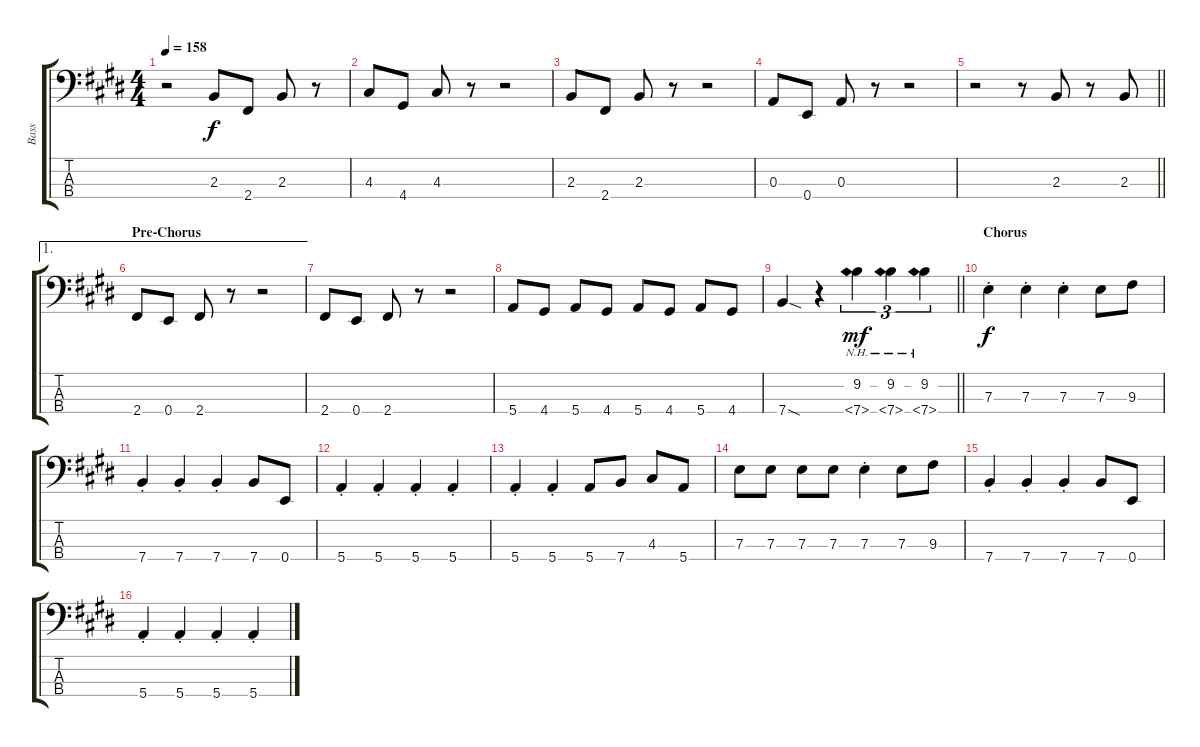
\track ("Bass" "Bass") {instrument electricbassfinger}
\staff {score tabs}
\tuning (G2 D2 A1 E1) {hide}
\ts (4 4)
\tempo 158
\clef f4
\ks e
r.2{dy f} 2.3.8 2.4.8 2.3.8 r.8 |
4.3.8 4.4.8 4.3.8 r.8 r.2 |
2.3.8 2.4.8 2.3.8 r.8 r.2 |
0.3.8 0.4.8 0.3.8 r.8 r.2 |
\barLineRight lightlight
r.2 r.8 2.3.8 r.8 2.3.8 |
\ae 1
\section ("" "Pre-Chorus")
2.4.8 0.4.8 2.4.8 r.8 r.2 |
2.4.8 0.4.8 2.4.8 r.8 r.2 |
5.4.8 4.4.8 5.4.8 4.4.8 5.4.8 4.4.8 5.4.8 4.4.8 |
\barLineRight lightlight
7.4{sod}.4 r.4 (9.2 7.4{nh}).4{tu (3 2) dy mf} (9.2 7.4{nh}).4{tu (3 2)} (9.2 7.4{nh}).4{tu (3 2)} |
\section ("" "Chorus")
7.3{st}.4{dy f} 7.3{st}.4 7.3{st}.4 7.3.8 9.3.8 |
7.4{st}.4 7.4{st}.4 7.4{st}.4 7.4.8 0.4.8 |
5.4{st}.4 5.4{st}.4 5.4{st}.4 5.4{st}.4 |
5.4{st}.4 5.4{st}.4 5.4.8 7.4.8 4.3.8 5.4.8 |
7.3.8 7.3.8 7.3.8 7.3.8 7.3{st}.4 7.3.8 9.3.8 |
7.4{st}.4 7.4{st}.4 7.4{st}.4 7.4.8 0.4.8 |
5.4{st}.4 5.4{st}.4 5.4{st}.4 5.4{st}.4
